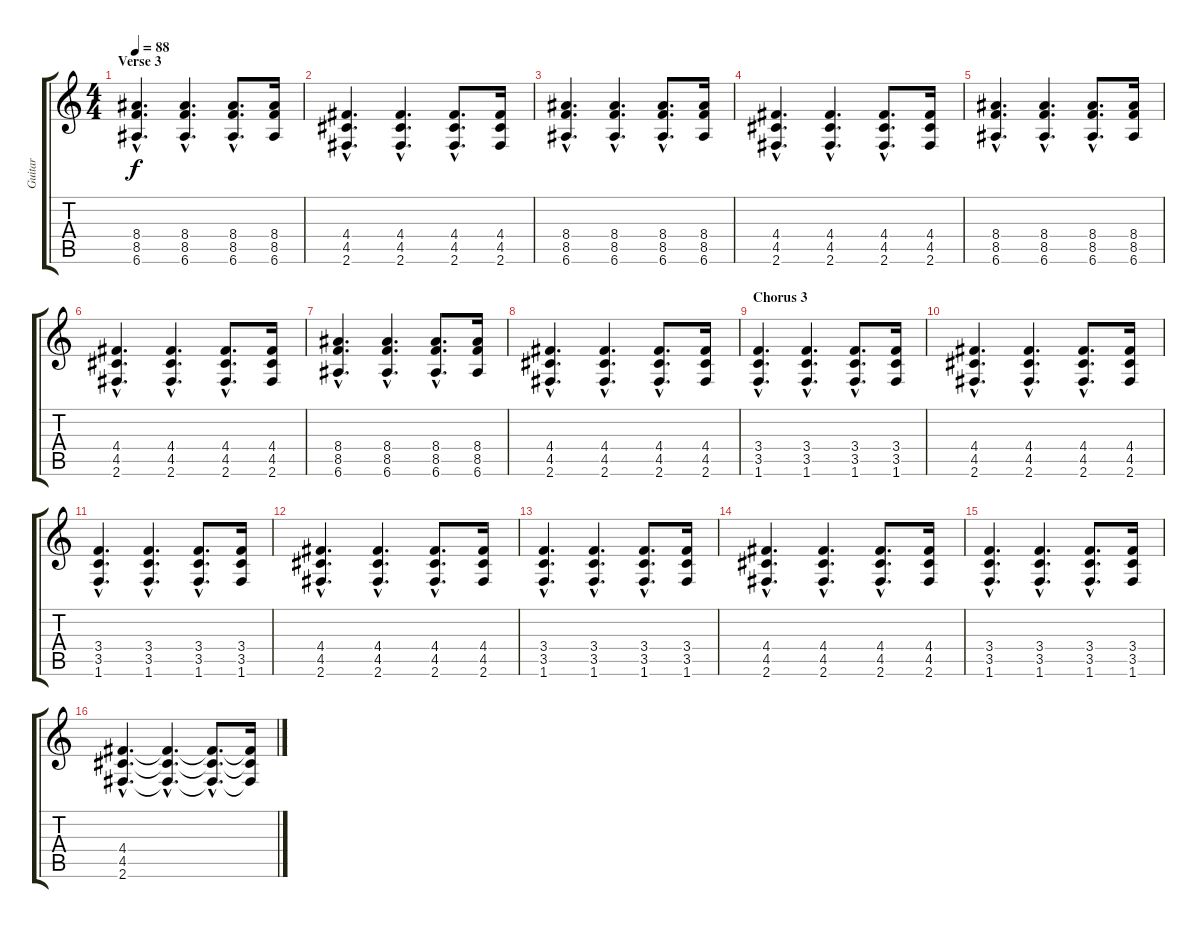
\track ("Guitar" "Guitar") {instrument electricguitarjazz}
\staff {score tabs}
\tuning (E4 B3 G3 D3 A2 E2) {hide}
\ts (4 4)
\section ("" "Verse 3")
\tempo 88
\clef g2
\ks c
(8.4{hac} 8.5{hac} 6.6{hac}).4{d dy f} (8.4{hac} 8.5{hac} 6.6{hac}).4{d} (8.4{hac} 8.5{hac} 6.6{hac}).8{d} (8.4 8.5 6.6).16 |
(4.4{hac} 4.5{hac} 2.6{hac}).4{d} (4.4{hac} 4.5{hac} 2.6{hac}).4{d} (4.4{hac} 4.5{hac} 2.6{hac}).8{d} (4.4 4.5 2.6).16 |
(8.4{hac} 8.5{hac} 6.6{hac}).4{d} (8.4{hac} 8.5{hac} 6.6{hac}).4{d} (8.4{hac} 8.5{hac} 6.6{hac}).8{d} (8.4 8.5 6.6).16 |
(4.4{hac} 4.5{hac} 2.6{hac}).4{d} (4.4{hac} 4.5{hac} 2.6{hac}).4{d} (4.4{hac} 4.5{hac} 2.6{hac}).8{d} (4.4 4.5 2.6).16 |
(8.4{hac} 8.5{hac} 6.6{hac}).4{d} (8.4{hac} 8.5{hac} 6.6{hac}).4{d} (8.4{hac} 8.5{hac} 6.6{hac}).8{d} (8.4 8.5 6.6).16 |
(4.4{hac} 4.5{hac} 2.6{hac}).4{d} (4.4{hac} 4.5{hac} 2.6{hac}).4{d} (4.4{hac} 4.5{hac} 2.6{hac}).8{d} (4.4 4.5 2.6).16 |
(8.4{hac} 8.5{hac} 6.6{hac}).4{d} (8.4{hac} 8.5{hac} 6.6{hac}).4{d} (8.4{hac} 8.5{hac} 6.6{hac}).8{d} (8.4 8.5 6.6).16 |
(4.4{hac} 4.5{hac} 2.6{hac}).4{d} (4.4{hac} 4.5{hac} 2.6{hac}).4{d} (4.4{hac} 4.5{hac} 2.6{hac}).8{d} (4.4 4.5 2.6).16 |
\section ("" "Chorus 3")
(3.4{hac} 3.5{hac} 1.6{hac}).4{d} (3.4{hac} 3.5{hac} 1.6{hac}).4{d} (3.4{hac} 3.5{hac} 1.6{hac}).8{d} (3.4 3.5 1.6).16 |
(4.4{hac} 4.5{hac} 2.6{hac}).4{d} (4.4{hac} 4.5{hac} 2.6{hac}).4{d} (4.4{hac} 4.5{hac} 2.6{hac}).8{d} (4.4 4.5 2.6).16 |
(3.4{hac} 3.5{hac} 1.6{hac}).4{d} (3.4{hac} 3.5{hac} 1.6{hac}).4{d} (3.4{hac} 3.5{hac} 1.6{hac}).8{d} (3.4 3.5 1.6).16 |
(4.4{hac} 4.5{hac} 2.6{hac}).4{d} (4.4{hac} 4.5{hac} 2.6{hac}).4{d} (4.4{hac} 4.5{hac} 2.6{hac}).8{d} (4.4 4.5 2.6).16 |
(3.4{hac} 3.5{hac} 1.6{hac}).4{d} (3.4{hac} 3.5{hac} 1.6{hac}).4{d} (3.4{hac} 3.5{hac} 1.6{hac}).8{d} (3.4 3.5 1.6).16 |
(4.4{hac} 4.5{hac} 2.6{hac}).4{d} (4.4{hac} 4.5{hac} 2.6{hac}).4{d} (4.4{hac} 4.5{hac} 2.6{hac}).8{d} (4.4 4.5 2.6).16 |
(3.4{hac} 3.5{hac} 1.6{hac}).4{d} (3.4{hac} 3.5{hac} 1.6{hac}).4{d} (3.4{hac} 3.5{hac} 1.6{hac}).8{d} (3.4 3.5 1.6).16 |
(4.4{hac} 4.5{hac} 2.6{hac}).4{d} (4.4{hac t} 4.5{hac t} 2.6{hac t}).4{d} (4.4{hac t} 4.5{hac t} 2.6{hac t}).8{d} (4.4{t} 4.5{t} 2.6{t}).16
